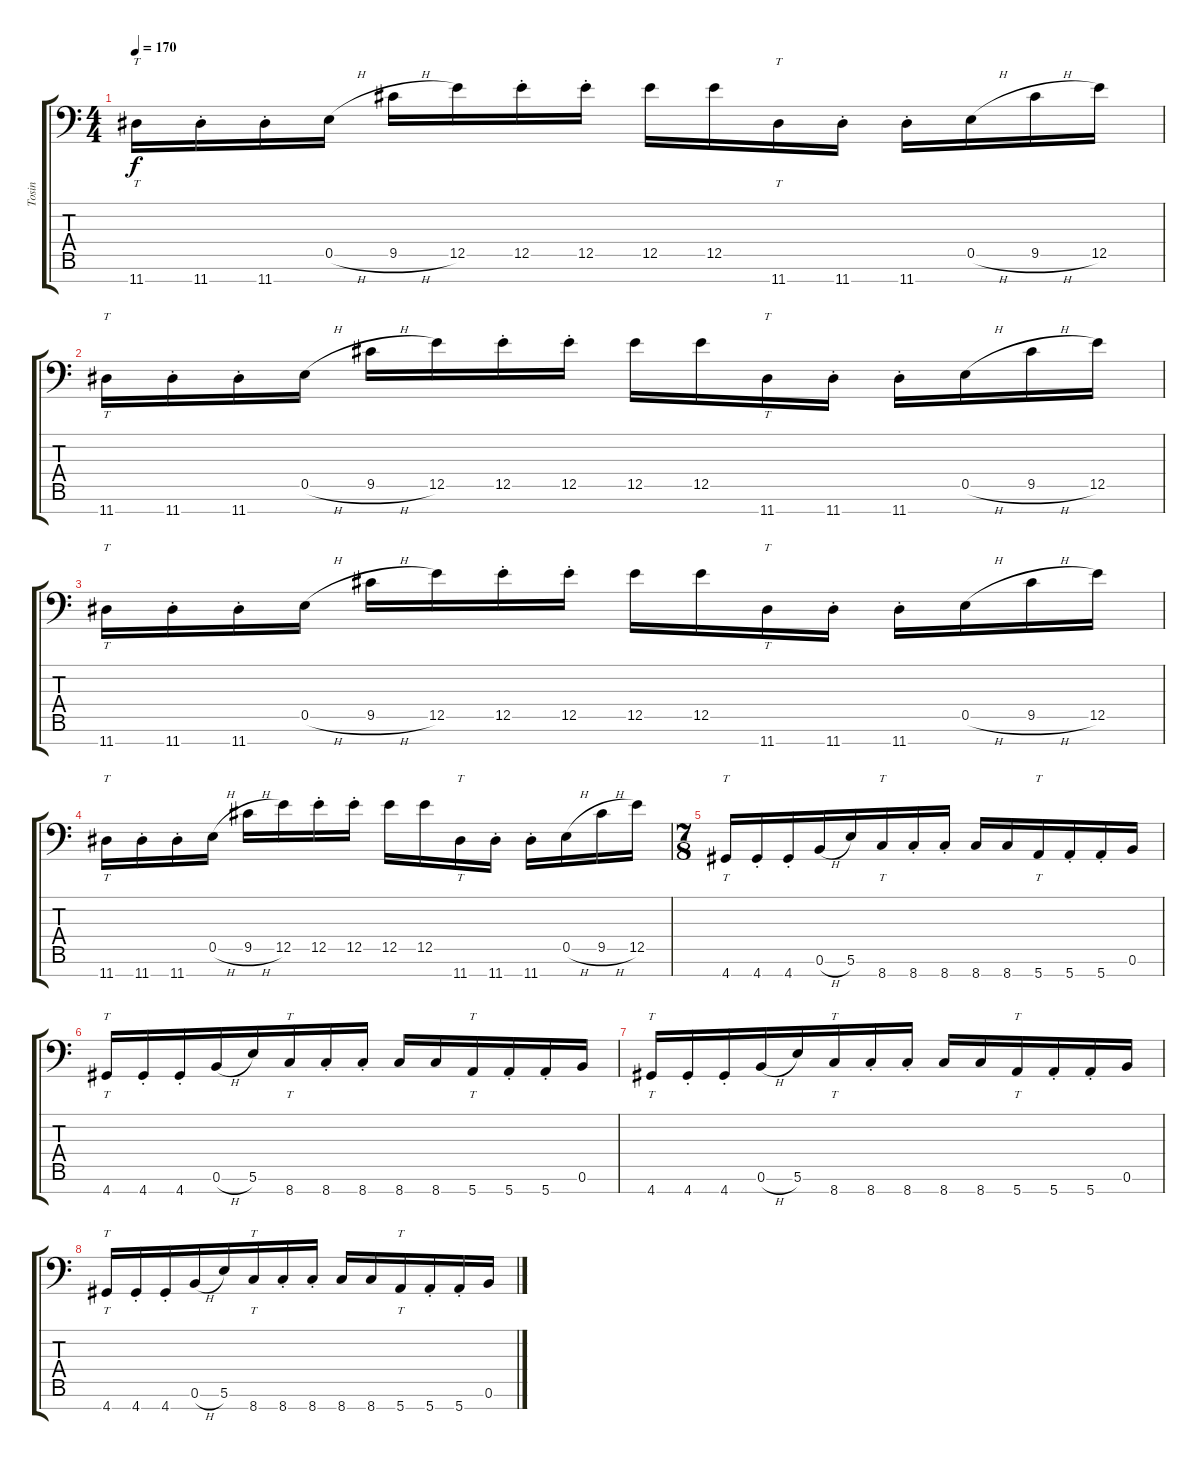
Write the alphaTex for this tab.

\track ("Tosin" "Tosin") {instrument distortionguitar}
\staff {score tabs}
\tuning (B3 G3 D3 A2 E2 B1 E1) {hide}
\ts (4 4)
\tempo 170
\clef f4
\ks c
11.7.16{tt dy f} 11.7{st}.16 11.7{st}.16 0.5{h}.16 9.5{h}.16 12.5.16 12.5{st}.16 12.5{st}.16 12.5.16 12.5.16 11.7.16{tt} 11.7{st}.16 11.7{st}.16 0.5{h}.16 9.5{h}.16 12.5.16 |
11.7.16{tt} 11.7{st}.16 11.7{st}.16 0.5{h}.16 9.5{h}.16 12.5.16 12.5{st}.16 12.5{st}.16 12.5.16 12.5.16 11.7.16{tt} 11.7{st}.16 11.7{st}.16 0.5{h}.16 9.5{h}.16 12.5.16 |
11.7.16{tt} 11.7{st}.16 11.7{st}.16 0.5{h}.16 9.5{h}.16 12.5.16 12.5{st}.16 12.5{st}.16 12.5.16 12.5.16 11.7.16{tt} 11.7{st}.16 11.7{st}.16 0.5{h}.16 9.5{h}.16 12.5.16 |
11.7.16{tt} 11.7{st}.16 11.7{st}.16 0.5{h}.16 9.5{h}.16 12.5.16 12.5{st}.16 12.5{st}.16 12.5.16 12.5.16 11.7.16{tt} 11.7{st}.16 11.7{st}.16 0.5{h}.16 9.5{h}.16 12.5.16 |
\ts (7 8)
4.7.16{tt} 4.7{st}.16 4.7{st}.16 0.6{h}.16 5.6.16 8.7.16{tt} 8.7{st}.16 8.7{st}.16 8.7.16 8.7.16 5.7.16{tt} 5.7{st}.16 5.7{st}.16 0.6.16 |
4.7.16{tt} 4.7{st}.16 4.7{st}.16 0.6{h}.16 5.6.16 8.7.16{tt} 8.7{st}.16 8.7{st}.16 8.7.16 8.7.16 5.7.16{tt} 5.7{st}.16 5.7{st}.16 0.6.16 |
4.7.16{tt} 4.7{st}.16 4.7{st}.16 0.6{h}.16 5.6.16 8.7.16{tt} 8.7{st}.16 8.7{st}.16 8.7.16 8.7.16 5.7.16{tt} 5.7{st}.16 5.7{st}.16 0.6.16 |
4.7.16{tt} 4.7{st}.16 4.7{st}.16 0.6{h}.16 5.6.16 8.7.16{tt} 8.7{st}.16 8.7{st}.16 8.7.16 8.7.16 5.7.16{tt} 5.7{st}.16 5.7{st}.16 0.6.16
